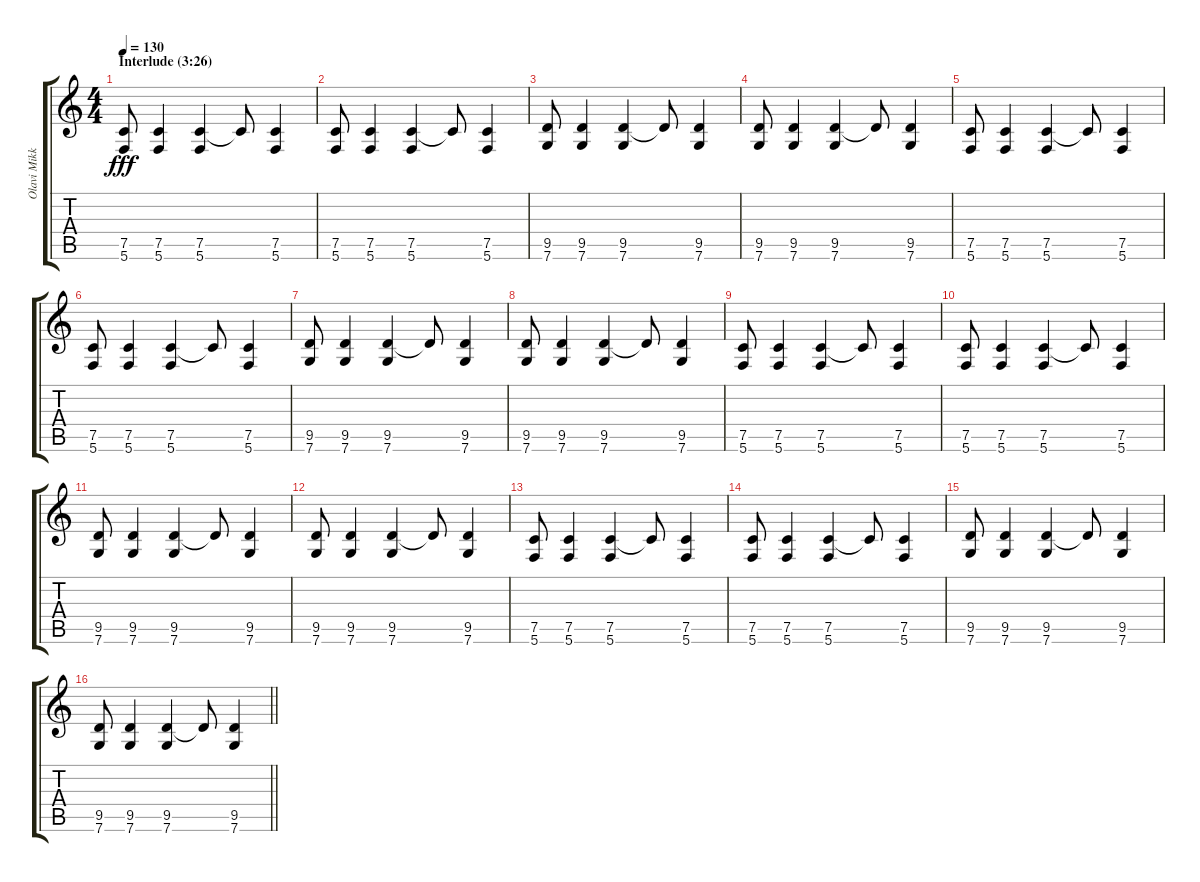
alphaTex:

\track ("Olavi Mikkonen 2" "Olavi Mikk") {instrument distortionguitar}
\staff {score tabs}
\tuning (C4 G3 Eb3 Bb2 F2 C2) {hide}
\ts (4 4)
\section ("" "Interlude (3:26)")
\tempo 130
\clef g2
\ks c
(7.5 5.6).8{dy fff} (7.5 5.6).4 (7.5 5.6).4 7.5{t}.8 (7.5 5.6).4 |
(7.5 5.6).8 (7.5 5.6).4 (7.5 5.6).4 7.5{t}.8 (7.5 5.6).4 |
(9.5 7.6).8 (9.5 7.6).4 (9.5 7.6).4 9.5{t}.8 (9.5 7.6).4 |
(9.5 7.6).8 (9.5 7.6).4 (9.5 7.6).4 9.5{t}.8 (9.5 7.6).4 |
(7.5 5.6).8 (7.5 5.6).4 (7.5 5.6).4 7.5{t}.8 (7.5 5.6).4 |
(7.5 5.6).8 (7.5 5.6).4 (7.5 5.6).4 7.5{t}.8 (7.5 5.6).4 |
(9.5 7.6).8 (9.5 7.6).4 (9.5 7.6).4 9.5{t}.8 (9.5 7.6).4 |
(9.5 7.6).8 (9.5 7.6).4 (9.5 7.6).4 9.5{t}.8 (9.5 7.6).4 |
(7.5 5.6).8 (7.5 5.6).4 (7.5 5.6).4 7.5{t}.8 (7.5 5.6).4 |
(7.5 5.6).8 (7.5 5.6).4 (7.5 5.6).4 7.5{t}.8 (7.5 5.6).4 |
(9.5 7.6).8 (9.5 7.6).4 (9.5 7.6).4 9.5{t}.8 (9.5 7.6).4 |
(9.5 7.6).8 (9.5 7.6).4 (9.5 7.6).4 9.5{t}.8 (9.5 7.6).4 |
(7.5 5.6).8 (7.5 5.6).4 (7.5 5.6).4 7.5{t}.8 (7.5 5.6).4 |
(7.5 5.6).8 (7.5 5.6).4 (7.5 5.6).4 7.5{t}.8 (7.5 5.6).4 |
(9.5 7.6).8 (9.5 7.6).4 (9.5 7.6).4 9.5{t}.8 (9.5 7.6).4 |
\barLineRight lightlight
(9.5 7.6).8 (9.5 7.6).4 (9.5 7.6).4 9.5{t}.8 (9.5 7.6).4
